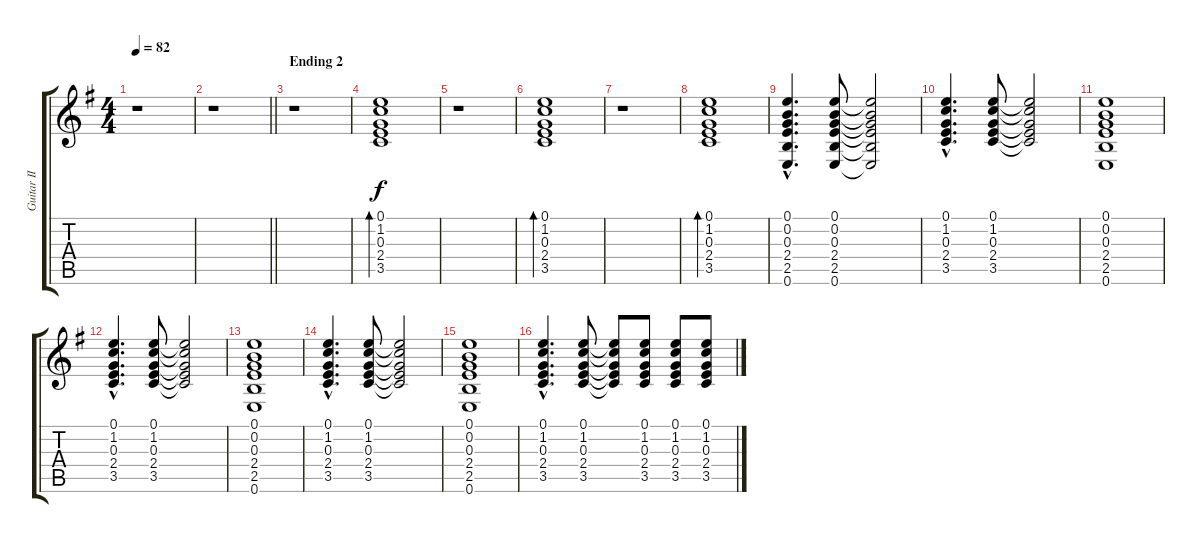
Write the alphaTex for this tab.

\track ("Guitar II" "Guitar II") {instrument acousticguitarsteel}
\staff {score tabs}
\tuning (E4 B3 G3 D3 A2 E2) {hide}
\ts (4 4)
\tempo 82
\clef g2
\ks eminor
r.1{dy f} |
\barLineRight lightlight
r.1 |
\section ("" "Ending 2")
r.1 |
(0.1 1.2 0.3 2.4 3.5).1{bd 120} |
r.1 |
(0.1 1.2 0.3 2.4 3.5).1{bd 120} |
r.1 |
(0.1 1.2 0.3 2.4 3.5).1{bd 120} |
(0.1{hac} 0.2{hac} 0.3{hac} 2.4{hac} 2.5{hac} 0.6{hac}).4{d} (0.1 0.2 0.3 2.4 2.5 0.6).8 (0.1{t} 0.2{t} 0.3{t} 2.4{t} 2.5{t} 0.6{t}).2 |
(0.1{hac} 1.2{hac} 0.3{hac} 2.4{hac} 3.5{hac}).4{d} (0.1 1.2 0.3 2.4 3.5).8 (0.1{t} 1.2{t} 0.3{t} 2.4{t} 3.5{t}).2 |
(0.1 0.2 0.3 2.4 2.5 0.6).1 |
(0.1{hac} 1.2{hac} 0.3{hac} 2.4{hac} 3.5{hac}).4{d} (0.1 1.2 0.3 2.4 3.5).8 (0.1{t} 1.2{t} 0.3{t} 2.4{t} 3.5{t}).2 |
(0.1 0.2 0.3 2.4 2.5 0.6).1 |
(0.1{hac} 1.2{hac} 0.3{hac} 2.4{hac} 3.5{hac}).4{d} (0.1 1.2 0.3 2.4 3.5).8 (0.1{t} 1.2{t} 0.3{t} 2.4{t} 3.5{t}).2 |
(0.1 0.2 0.3 2.4 2.5 0.6).1 |
(0.1{hac} 1.2{hac} 0.3{hac} 2.4{hac} 3.5{hac}).4{d} (0.1 1.2 0.3 2.4 3.5).8 (0.1{t} 1.2{t} 0.3{t} 2.4{t} 3.5{t}).8 (0.1 1.2 0.3 2.4 3.5).8 (0.1 1.2 0.3 2.4 3.5).8 (0.1 1.2 0.3 2.4 3.5).8
